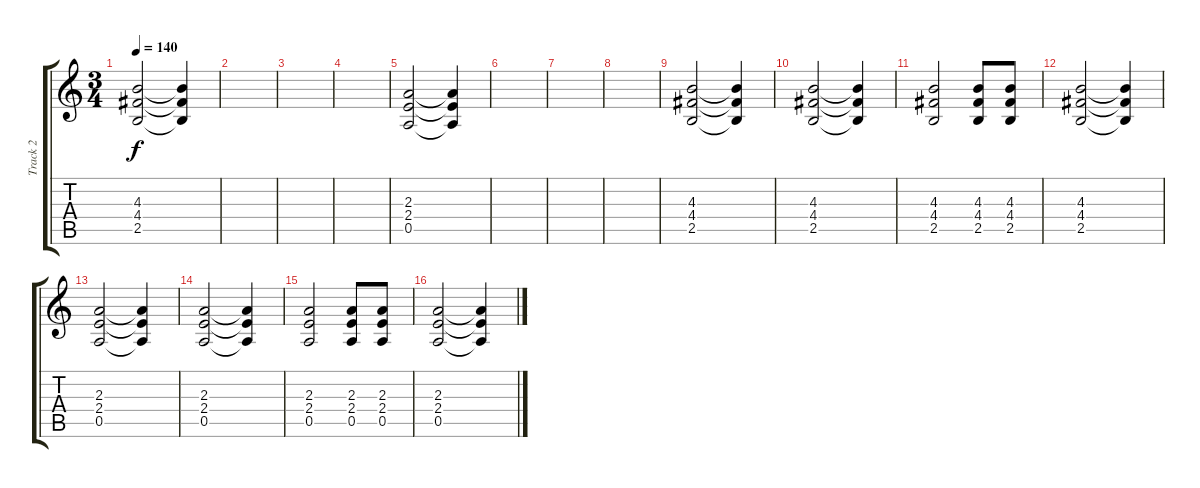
\track ("Track 2" "Track 2") {instrument distortionguitar}
\staff {score tabs}
\tuning (E4 B3 G3 D3 A2 E2) {hide}
\ts (3 4)
\tempo 140
\clef g2
\ks c
(4.3 4.4 2.5).2{dy f} (4.3{t} 4.4{t} 2.5{t}).4 |
|
|
|
(2.3 2.4 0.5).2 (2.3{t} 2.4{t} 0.5{t}).4 |
|
|
|
(4.3 4.4 2.5).2 (4.3{t} 4.4{t} 2.5{t}).4 |
(4.3 4.4 2.5).2 (4.3{t} 4.4{t} 2.5{t}).4 |
(4.3 4.4 2.5).2 (4.3 4.4 2.5).8 (4.3 4.4 2.5).8 |
(4.3 4.4 2.5).2 (4.3{t} 4.4{t} 2.5{t}).4 |
(2.3 2.4 0.5).2 (2.3{t} 2.4{t} 0.5{t}).4 |
(2.3 2.4 0.5).2 (2.3{t} 2.4{t} 0.5{t}).4 |
(2.3 2.4 0.5).2 (2.3 2.4 0.5).8 (2.3 2.4 0.5).8 |
(2.3 2.4 0.5).2 (2.3{t} 2.4{t} 0.5{t}).4
